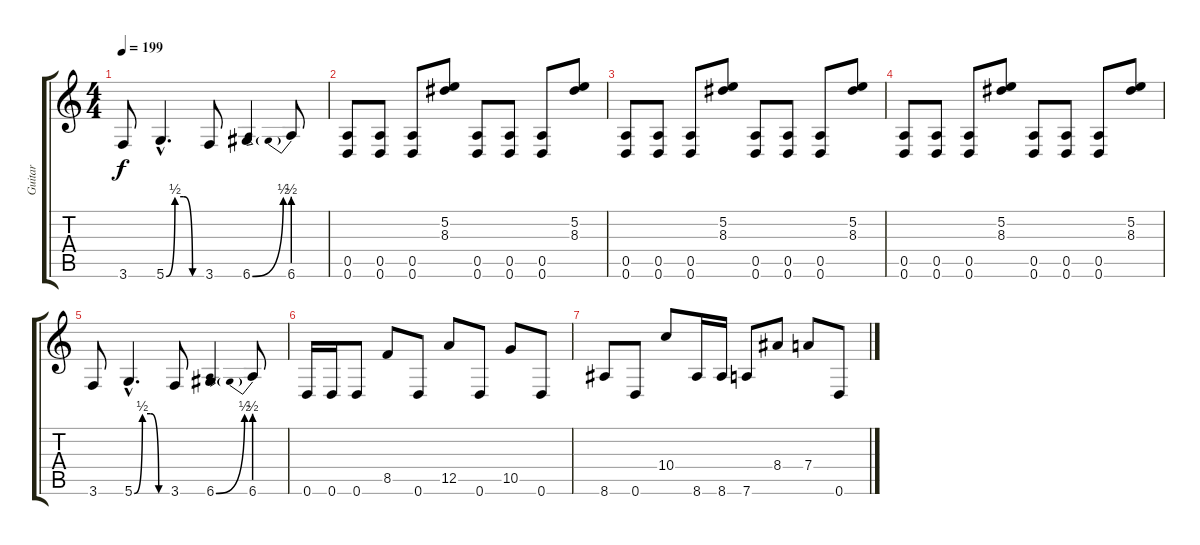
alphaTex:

\track ("Guitar" "Guitar") {instrument overdrivenguitar}
\staff {score tabs}
\tuning (E4 B3 G3 D3 A2 D2) {hide}
\ts (4 4)
\tempo 199
\clef g2
\ks c
3.6.8{dy f} 5.6{be (custom 0 0 15 2 30 2 45 0 60 0) hac}.4{d} 3.6.8 6.6{be (bend 0 0 60 2)}.4 6.6{be (prebend 0 2 60 2)}.8 |
(0.5 0.6).8 (0.5 0.6).8 (0.5 0.6).8 (5.2 8.3).8 (0.5 0.6).8 (0.5 0.6).8 (0.5 0.6).8 (5.2 8.3).8 |
(0.5 0.6).8 (0.5 0.6).8 (0.5 0.6).8 (5.2 8.3).8 (0.5 0.6).8 (0.5 0.6).8 (0.5 0.6).8 (5.2 8.3).8 |
(0.5 0.6).8 (0.5 0.6).8 (0.5 0.6).8 (5.2 8.3).8 (0.5 0.6).8 (0.5 0.6).8 (0.5 0.6).8 (5.2 8.3).8 |
3.6.8 5.6{be (custom 0 0 15 2 30 2 45 0 60 0) hac}.4{d} 3.6.8 6.6{be (bend 0 0 60 2)}.4 6.6{be (prebend 0 2 60 2)}.8 |
0.6.16 0.6.16 0.6.8 8.5.8 0.6.8 12.5.8 0.6.8 10.5.8 0.6.8 |
8.6.8 0.6.8 10.4.8 8.6.16 8.6.16 7.6.8 8.4.8 7.4.8 0.6.8
